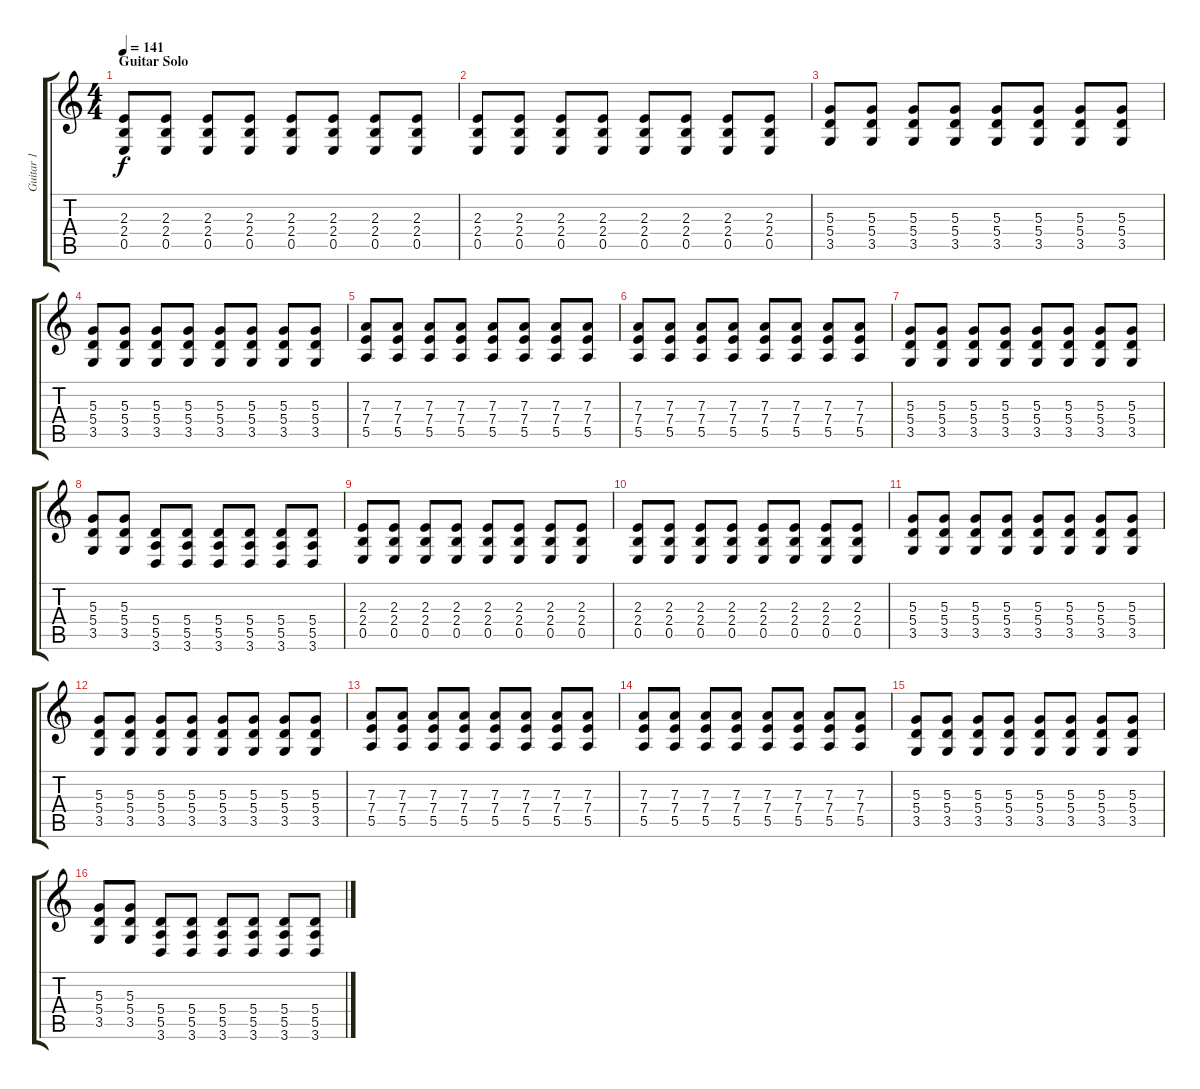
\track ("Guitar 1" "Guitar 1") {instrument distortionguitar}
\staff {score tabs}
\tuning (B3 Gb3 D3 A2 E2 B1) {hide}
\ts (4 4)
\section ("" "Guitar Solo")
\tempo 141
\clef g2
\ks c
(2.3 2.4 0.5).8{dy f} (2.3 2.4 0.5).8 (2.3 2.4 0.5).8 (2.3 2.4 0.5).8 (2.3 2.4 0.5).8 (2.3 2.4 0.5).8 (2.3 2.4 0.5).8 (2.3 2.4 0.5).8 |
(2.3 2.4 0.5).8 (2.3 2.4 0.5).8 (2.3 2.4 0.5).8 (2.3 2.4 0.5).8 (2.3 2.4 0.5).8 (2.3 2.4 0.5).8 (2.3 2.4 0.5).8 (2.3 2.4 0.5).8 |
(5.3 5.4 3.5).8 (5.3 5.4 3.5).8 (5.3 5.4 3.5).8 (5.3 5.4 3.5).8 (5.3 5.4 3.5).8 (5.3 5.4 3.5).8 (5.3 5.4 3.5).8 (5.3 5.4 3.5).8 |
(5.3 5.4 3.5).8 (5.3 5.4 3.5).8 (5.3 5.4 3.5).8 (5.3 5.4 3.5).8 (5.3 5.4 3.5).8 (5.3 5.4 3.5).8 (5.3 5.4 3.5).8 (5.3 5.4 3.5).8 |
(7.3 7.4 5.5).8 (7.3 7.4 5.5).8 (7.3 7.4 5.5).8 (7.3 7.4 5.5).8 (7.3 7.4 5.5).8 (7.3 7.4 5.5).8 (7.3 7.4 5.5).8 (7.3 7.4 5.5).8 |
(7.3 7.4 5.5).8 (7.3 7.4 5.5).8 (7.3 7.4 5.5).8 (7.3 7.4 5.5).8 (7.3 7.4 5.5).8 (7.3 7.4 5.5).8 (7.3 7.4 5.5).8 (7.3 7.4 5.5).8 |
(5.3 5.4 3.5).8 (5.3 5.4 3.5).8 (5.3 5.4 3.5).8 (5.3 5.4 3.5).8 (5.3 5.4 3.5).8 (5.3 5.4 3.5).8 (5.3 5.4 3.5).8 (5.3 5.4 3.5).8 |
(5.3 5.4 3.5).8 (5.3 5.4 3.5).8 (5.4 5.5 3.6).8 (5.4 5.5 3.6).8 (5.4 5.5 3.6).8 (5.4 5.5 3.6).8 (5.4 5.5 3.6).8 (5.4 5.5 3.6).8 |
(2.3 2.4 0.5).8 (2.3 2.4 0.5).8 (2.3 2.4 0.5).8 (2.3 2.4 0.5).8 (2.3 2.4 0.5).8 (2.3 2.4 0.5).8 (2.3 2.4 0.5).8 (2.3 2.4 0.5).8 |
(2.3 2.4 0.5).8 (2.3 2.4 0.5).8 (2.3 2.4 0.5).8 (2.3 2.4 0.5).8 (2.3 2.4 0.5).8 (2.3 2.4 0.5).8 (2.3 2.4 0.5).8 (2.3 2.4 0.5).8 |
(5.3 5.4 3.5).8 (5.3 5.4 3.5).8 (5.3 5.4 3.5).8 (5.3 5.4 3.5).8 (5.3 5.4 3.5).8 (5.3 5.4 3.5).8 (5.3 5.4 3.5).8 (5.3 5.4 3.5).8 |
(5.3 5.4 3.5).8 (5.3 5.4 3.5).8 (5.3 5.4 3.5).8 (5.3 5.4 3.5).8 (5.3 5.4 3.5).8 (5.3 5.4 3.5).8 (5.3 5.4 3.5).8 (5.3 5.4 3.5).8 |
(7.3 7.4 5.5).8 (7.3 7.4 5.5).8 (7.3 7.4 5.5).8 (7.3 7.4 5.5).8 (7.3 7.4 5.5).8 (7.3 7.4 5.5).8 (7.3 7.4 5.5).8 (7.3 7.4 5.5).8 |
(7.3 7.4 5.5).8 (7.3 7.4 5.5).8 (7.3 7.4 5.5).8 (7.3 7.4 5.5).8 (7.3 7.4 5.5).8 (7.3 7.4 5.5).8 (7.3 7.4 5.5).8 (7.3 7.4 5.5).8 |
(5.3 5.4 3.5).8 (5.3 5.4 3.5).8 (5.3 5.4 3.5).8 (5.3 5.4 3.5).8 (5.3 5.4 3.5).8 (5.3 5.4 3.5).8 (5.3 5.4 3.5).8 (5.3 5.4 3.5).8 |
(5.3 5.4 3.5).8 (5.3 5.4 3.5).8 (5.4 5.5 3.6).8 (5.4 5.5 3.6).8 (5.4 5.5 3.6).8 (5.4 5.5 3.6).8 (5.4 5.5 3.6).8 (5.4 5.5 3.6).8
